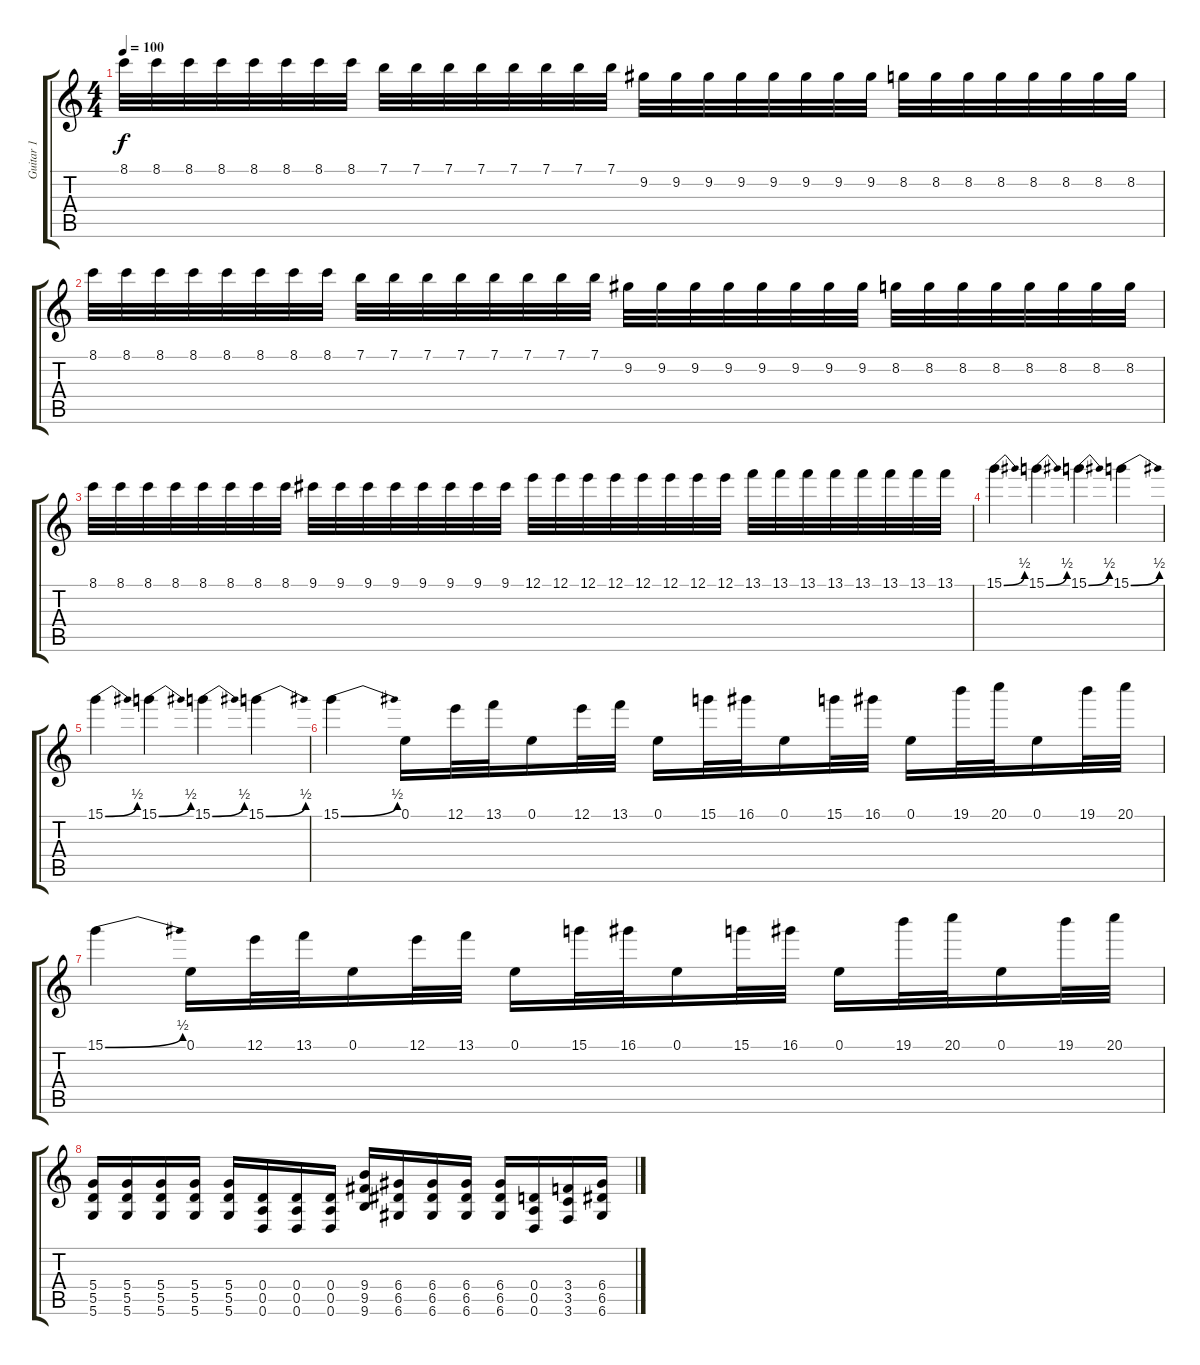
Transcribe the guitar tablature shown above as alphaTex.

\track ("Guitar 1" "Guitar 1") {instrument electricguitarclean}
\staff {score tabs}
\tuning (E4 B3 G3 D3 A2 D2) {hide}
\ts (4 4)
\tempo 100
\clef g2
\ks c
8.1.32{dy f volume 16 instrument distortionguitar} 8.1.32 8.1.32 8.1.32 8.1.32 8.1.32 8.1.32 8.1.32 7.1.32 7.1.32 7.1.32 7.1.32 7.1.32 7.1.32 7.1.32 7.1.32 9.2.32 9.2.32 9.2.32 9.2.32 9.2.32 9.2.32 9.2.32 9.2.32 8.2.32 8.2.32 8.2.32 8.2.32 8.2.32 8.2.32 8.2.32 8.2.32 |
8.1.32{volume 16 instrument distortionguitar} 8.1.32 8.1.32 8.1.32 8.1.32 8.1.32 8.1.32 8.1.32 7.1.32 7.1.32 7.1.32 7.1.32 7.1.32 7.1.32 7.1.32 7.1.32 9.2.32 9.2.32 9.2.32 9.2.32 9.2.32 9.2.32 9.2.32 9.2.32 8.2.32 8.2.32 8.2.32 8.2.32 8.2.32 8.2.32 8.2.32 8.2.32 |
8.1.32 8.1.32 8.1.32 8.1.32 8.1.32 8.1.32 8.1.32 8.1.32 9.1.32 9.1.32 9.1.32 9.1.32 9.1.32 9.1.32 9.1.32 9.1.32 12.1.32 12.1.32 12.1.32 12.1.32 12.1.32 12.1.32 12.1.32 12.1.32 13.1.32 13.1.32 13.1.32 13.1.32 13.1.32 13.1.32 13.1.32 13.1.32 |
15.1{be (bend 0 0 60 2)}.4 15.1{be (bend 0 0 60 2)}.4 15.1{be (bend 0 0 60 2)}.4 15.1{be (bend 0 0 60 2)}.4 |
15.1{be (bend 0 0 60 2)}.4 15.1{be (bend 0 0 60 2)}.4 15.1{be (bend 0 0 60 2)}.4 15.1{be (bend 0 0 60 2)}.4 |
15.1{be (bend 0 0 60 2)}.4 0.1.16 12.1.32 13.1.32 0.1.16 12.1.32 13.1.32 0.1.16 15.1.32 16.1.32 0.1.16 15.1.32 16.1.32 0.1.16 19.1.32 20.1.32 0.1.16 19.1.32 20.1.32 |
15.1{be (bend 0 0 60 2)}.4 0.1.16 12.1.32 13.1.32 0.1.16 12.1.32 13.1.32 0.1.16 15.1.32 16.1.32 0.1.16 15.1.32 16.1.32 0.1.16 19.1.32 20.1.32 0.1.16 19.1.32 20.1.32 |
(5.4 5.5 5.6).16{volume 12 instrument overdrivenguitar} (5.4 5.5 5.6).16 (5.4 5.5 5.6).16 (5.4 5.5 5.6).16 (5.4 5.5 5.6).16 (0.4 0.5 0.6).16 (0.4 0.5 0.6).16 (0.4 0.5 0.6).16 (9.4 9.5 9.6).16 (6.4 6.5 6.6).16 (6.4 6.5 6.6).16 (6.4 6.5 6.6).16 (6.4 6.5 6.6).16 (0.4 0.5 0.6).16 (3.4 3.5 3.6).16 (6.4 6.5 6.6).16
